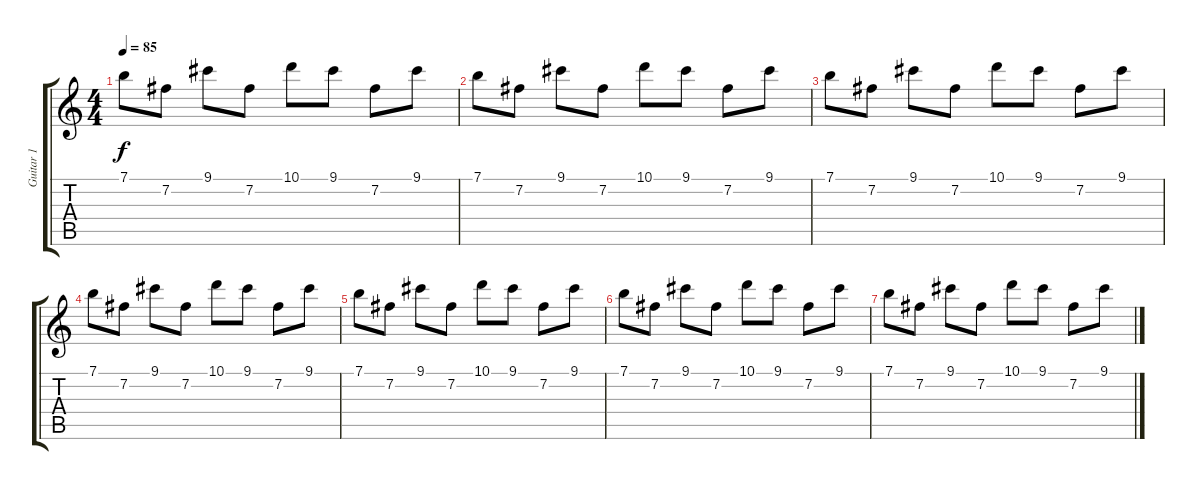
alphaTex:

\track ("Guitar 1" "Guitar 1") {instrument acousticguitarnylon}
\staff {score tabs}
\tuning (E4 B3 G3 D3 A2 E2) {hide}
\ts (4 4)
\tempo 85
\clef g2
\ks c
7.1.8{dy f} 7.2.8 9.1.8 7.2.8 10.1.8 9.1.8 7.2.8 9.1.8 |
7.1.8 7.2.8 9.1.8 7.2.8 10.1.8 9.1.8 7.2.8 9.1.8 |
7.1.8 7.2.8 9.1.8 7.2.8 10.1.8 9.1.8 7.2.8 9.1.8 |
7.1.8 7.2.8 9.1.8 7.2.8 10.1.8 9.1.8 7.2.8 9.1.8 |
7.1.8 7.2.8 9.1.8 7.2.8 10.1.8 9.1.8 7.2.8 9.1.8 |
7.1.8 7.2.8 9.1.8 7.2.8 10.1.8 9.1.8 7.2.8 9.1.8 |
7.1.8 7.2.8 9.1.8 7.2.8 10.1.8 9.1.8 7.2.8 9.1.8
